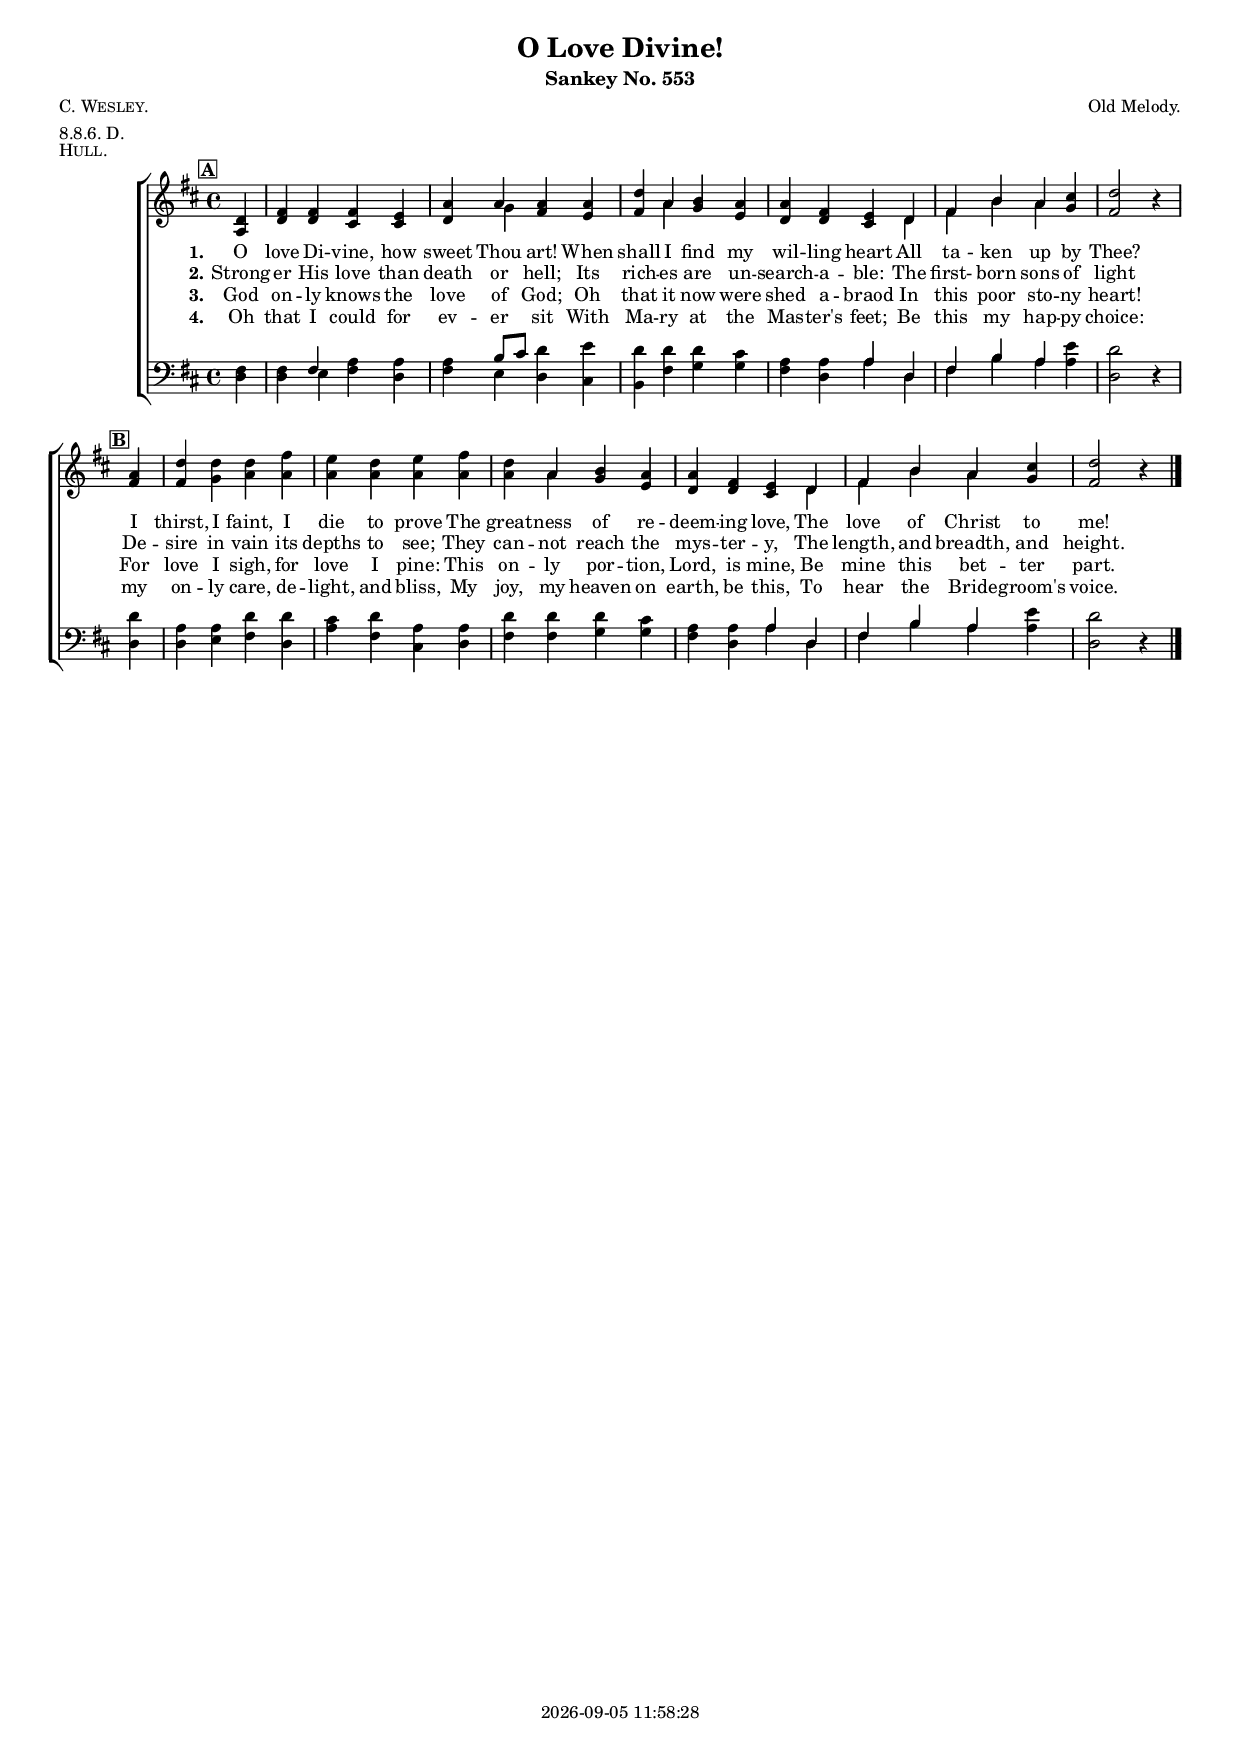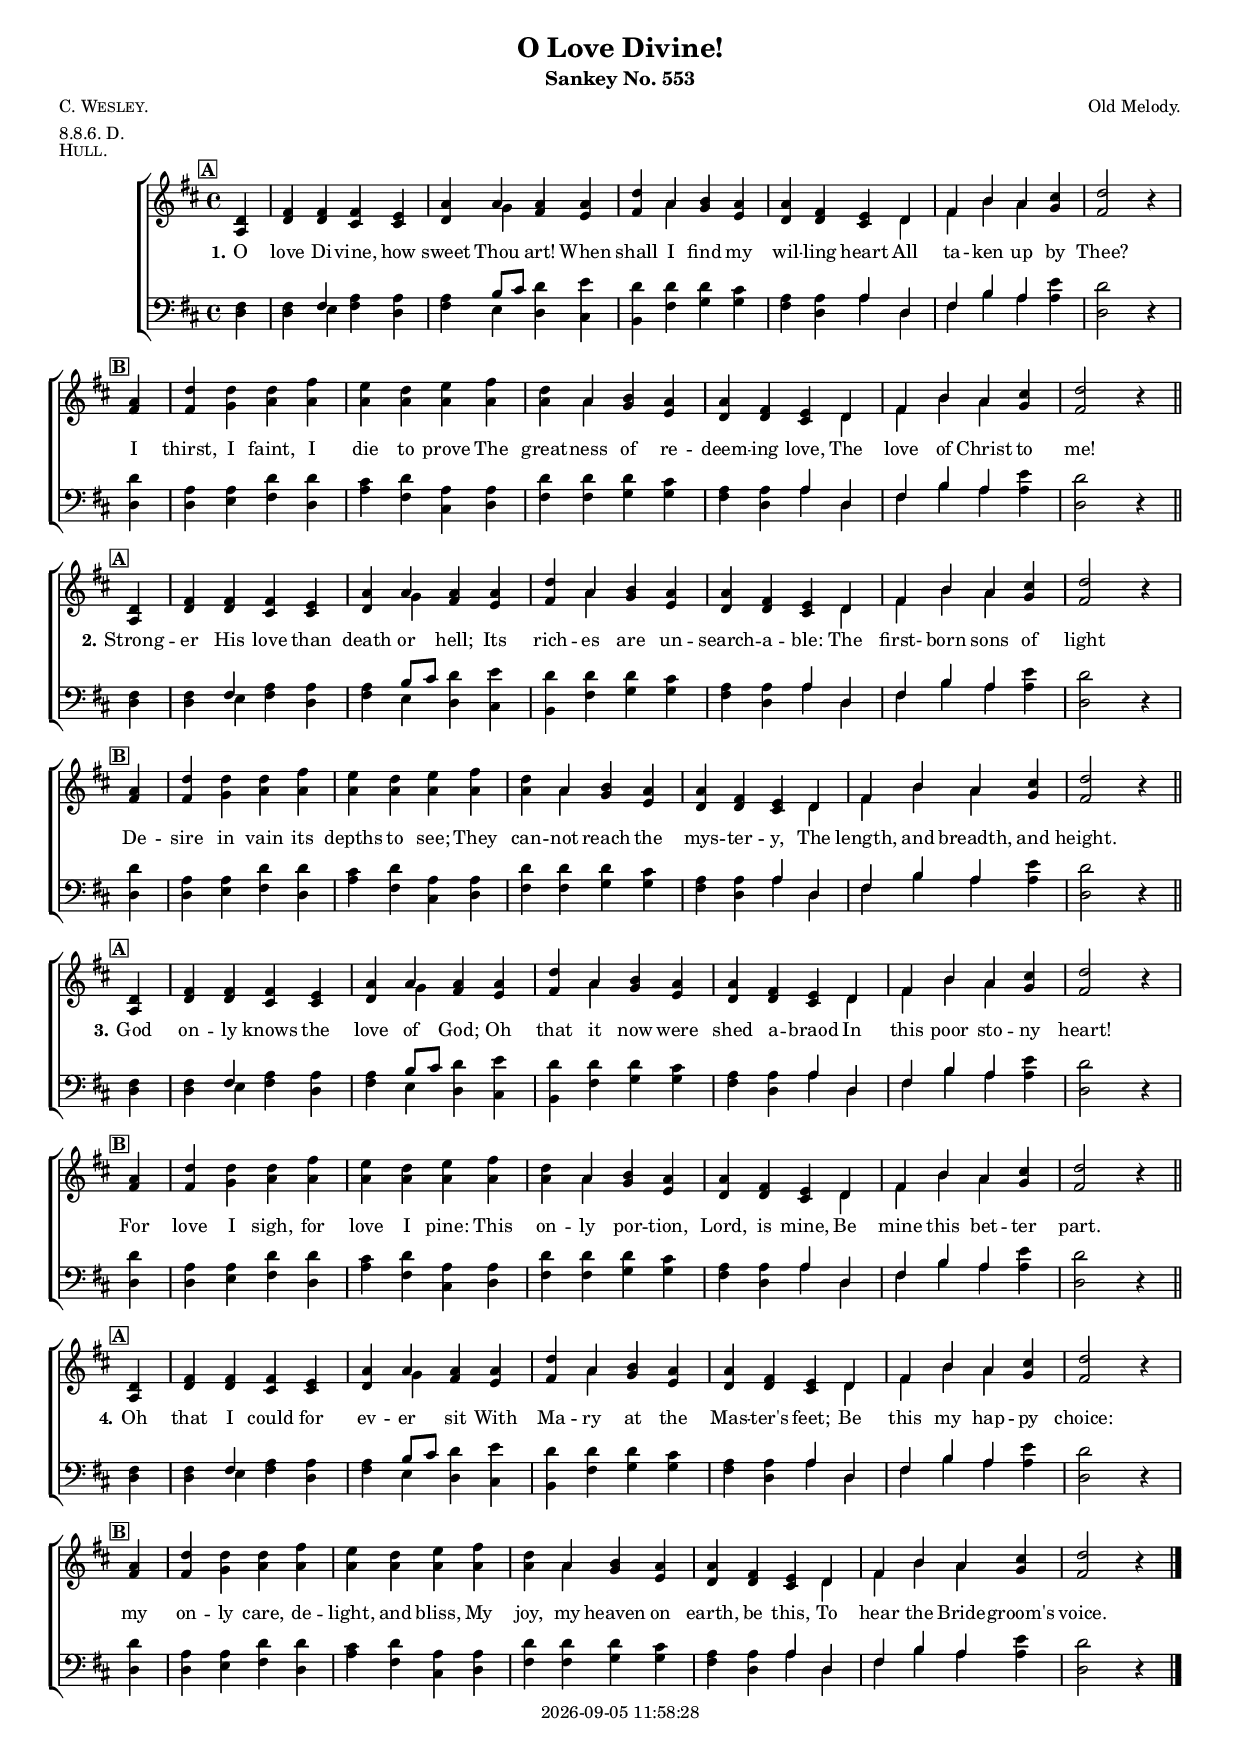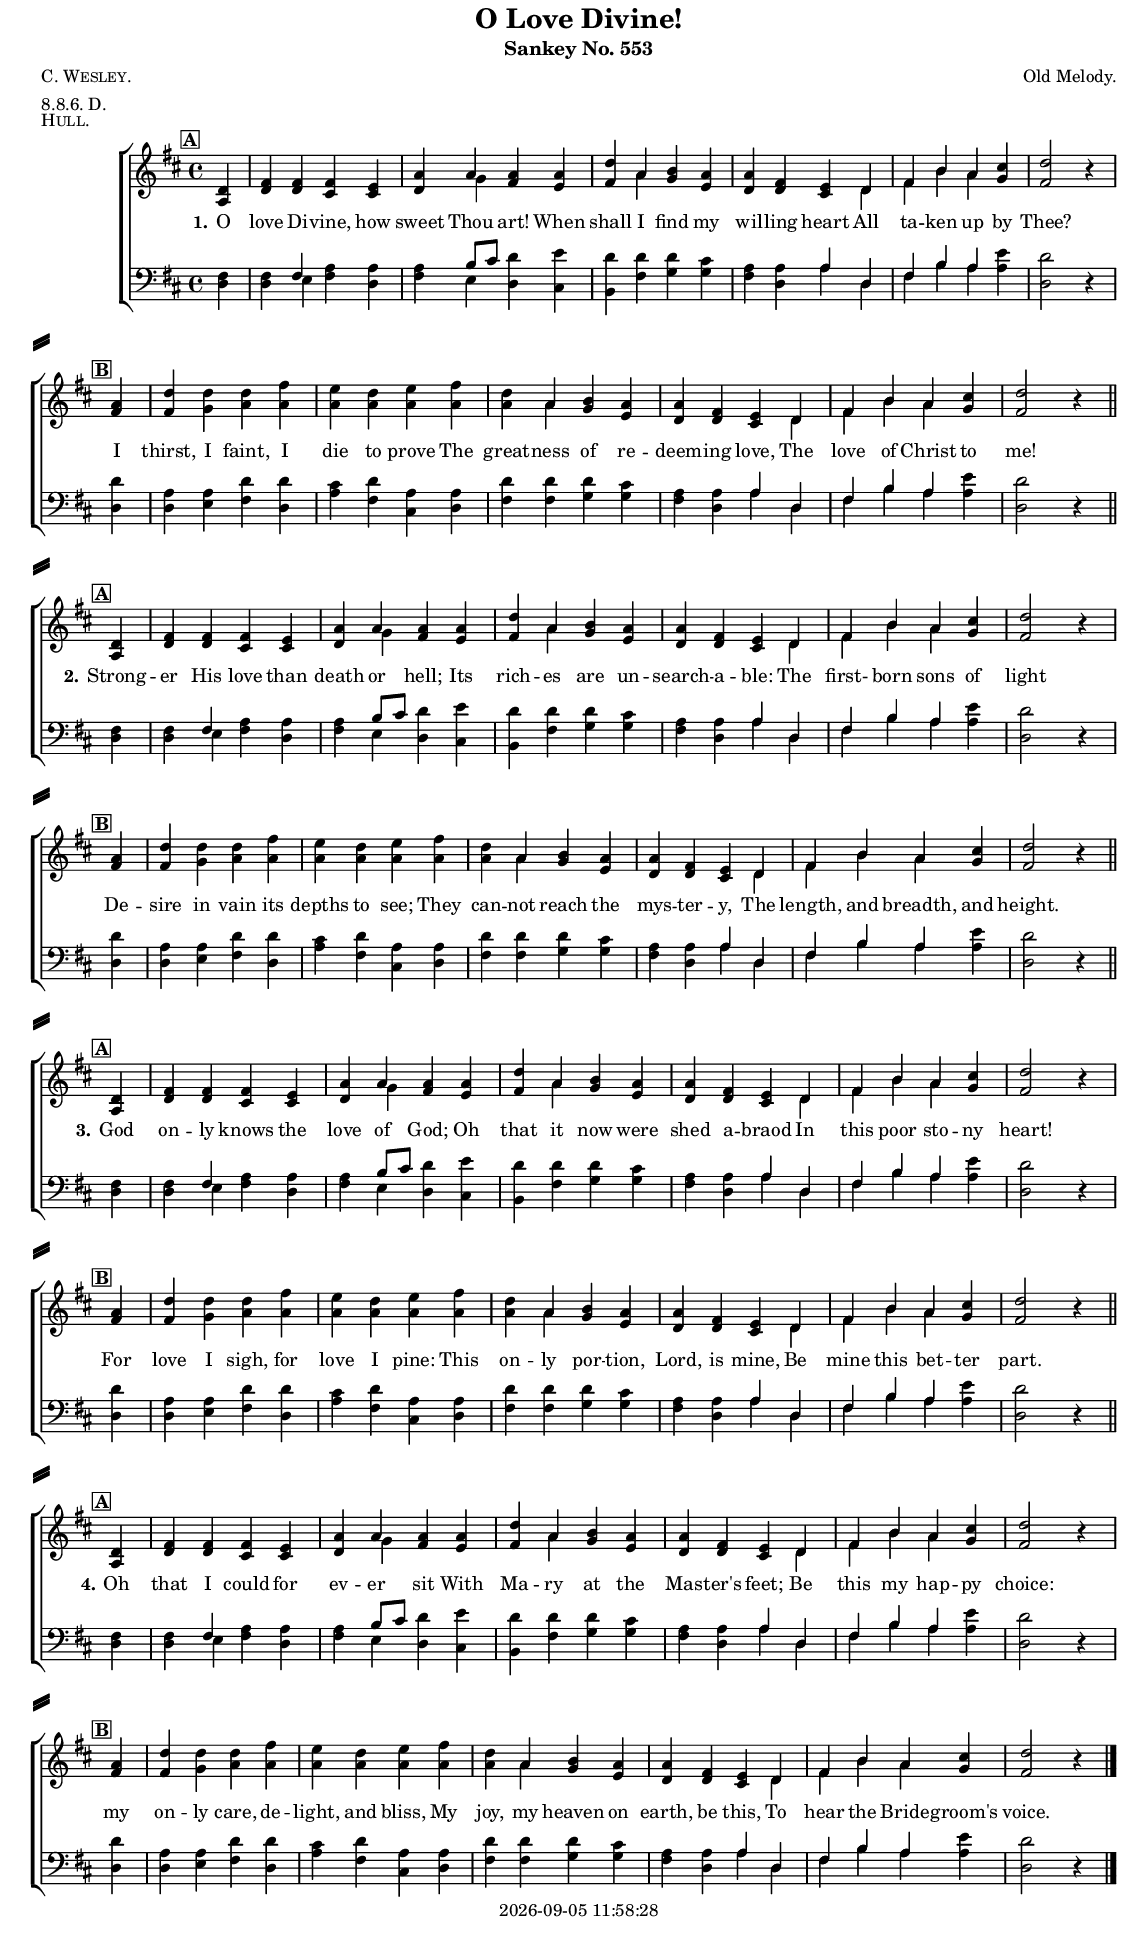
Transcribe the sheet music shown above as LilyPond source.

\version "2.22.1"

\include "articulate.ly"

today = #(strftime "%Y-%m-%d %H:%M:%S" (localtime (current-time)))

\header {
% centered at top
%  dedication  = "dedication"
  title       = "O Love Divine!"
  subtitle    = "Sankey No. 553"
%  subsubtitle = "Sankey 880 No. Y"
%  instrument  = "instrument"
  
% arrangement of following lines:
%
%  poet    composer
%  meter   arranger
%  piece       opus

  composer    = \markup "Old Melody."
%  arranger    = "arranger"
%  opus        = "opus"

  poet        = \markup\smallCaps "C. Wesley."
  meter       = \markup\smallCaps "8.8.6. D."
  piece       = \markup\smallCaps "Hull."

% centered at bottom
% tagline     = "tagline" % default lilypond version
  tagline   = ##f
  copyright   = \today
}

#(set-global-staff-size 15)

global = {
  \key d \major
  \time 4/4
  \partial 4
}

RehearsalTrack = {
% \set Score.currentBarNumber = #5
  \textMark \markup { \box \bold "A" } s4 s1*5 s2.
  \textMark \markup { \box \bold "B" } s4 s1*5 s2.
}

TempoTrack = {
  \set Score.tempoHideNote = ##t
  \tempo 4=120
}

nl = { \bar "||" \break }

soprano = \relative {
  \autoBeamOff
  d'4 | fis4 4 4 e | a4 4 4 4 | d a b a | a fis e d | fis b a cis | d2 r4 \bar "|" \break
  a4 | d d d fis | e d e fis | d a b a | a fis e d | fis b a cis | d2 r4
}

alto = \relative {
  \autoBeamOff
  a4 | d d cis cis | d g fis e | fis a g e | d d cis d | fis b a g | fis2 r4
  fis4 | fis g a a | a a a a | a a g e | d d cis d | fis b a g | fis2 r4
}

tenor = \relative {
  \autoBeamOff
  fis4 | 4 4 a a | a b8[cis] d4 e | d4 4 4 cis | a a a d, | fis b a e' | d2 r4
  d4 | a a d d | cis d a a | d d d cis | a a a d, | fis b a e' | d2 r4
}

bass = \relative {
  \autoBeamOff
  d4 | d e fis d | fis e d cis | b fis' g g | fis d a' d, | fis b a a | d,2 r4
  d4 | d e fis d | a' fis cis d | fis fis g g | fis d a' d, | fis b a a | d,2 r4
}

nom  = {   \set ignoreMelismata = ##t }
yesm = { \unset ignoreMelismata       }

chorus = \lyricmode {
}

chorusMen = \lyricmode {
}

verses = 4

wordsOne = \lyricmode {
  \set stanza = "1."
  O love Di -- vine, how sweet Thou art!
  When shall I find my wil -- ling heart
  All ta -- ken up by Thee?
  I thirst, I faint, I die to prove
  The great -- ness of re -- deem -- ing love,
  The love of Christ to me!
}
  
wordsTwo = \lyricmode {
  \set stanza = "2."
  Strong -- er His love than death or hell;
  Its rich -- es are un -- search -- a -- ble:
  The first- born sons of light
  De -- sire in vain its depths to see;
  They can -- not reach the mys -- ter -- y,
  The length, and breadth, and height.
}
  
wordsThree = \lyricmode {
  \set stanza = "3."
  God on -- ly knows the love of God;
  Oh that it now were shed a -- braod
  In this poor sto -- ny heart!
  For love I sigh, for love I pine:
  This on -- ly por -- tion, Lord, is mine,
  Be mine this bet -- ter part.
}
  
wordsFour = \lyricmode {
  \set stanza = "4."
  Oh that I could for ev -- er sit
  With Ma -- ry at the Mas -- ter's feet;
  Be this my hap -- py choice:
  my on -- ly care, de -- light, and bliss,
  My joy, my heaven on earth, be this,
  To hear the Bride -- groom's voice.
}
  
wordsMidi = \lyricmode {
  \set stanza = "1."
  "O " "love " Di "vine, " "how " "sweet " "Thou " "art! "
  "\nWhen " "shall " "I " "find " "my " wil "ling " "heart "
  "\nAll " ta "ken " "up " "by " "Thee? "
  "\nI " "thirst, " "I " "faint, " "I " "die " "to " "prove "
  "\nThe " great "ness " "of " re deem "ing " "love, "
  "\nThe " "love " "of " "Christ " "to " "me!\n"

  \set stanza = "2."
  "\nStrong" "er " "His " "love " "than " "death " "or " "hell; "
  "\nIts " rich "es " "are " un search a "ble: "
  "\nThe " first "born " "sons " "of " "light "
  "\nDe" "sire " "in " "vain " "its " "depths " "to " "see; "
  "\nThey " can "not " "reach " "the " mys ter "y, "
  "\nThe " "length, " "and " "breadth, " "and " "height.\n"

  \set stanza = "3."
  "\nGod " on "ly " "knows " "the " "love " "of " "God; "
  "\nOh " "that " "it " "now " "were " "shed " a "braod "
  "\nIn " "this " "poor " sto "ny " "heart! "
  "\nFor " "love " "I " "sigh, " "for " "love " "I " "pine: "
  "\nThis " on "ly " por "tion, " "Lord, " "is " "mine, "
  "\nBe " "mine " "this " bet "ter " "part.\n"

  \set stanza = "4."
  "\nOh " "that " "I " "could " "for " ev "er " "sit "
  "\nWith " Ma "ry " "at " "the " Mas "ter's " "feet; "
  "\nBe " "this " "my " hap "py " "choice: "
  "\nmy " on "ly " "care, " de "light, " "and " "bliss, "
  "\nMy " "joy, " "my " "heaven " "on " "earth, " "be " "this, "
  "\nTo " "hear " "the " Bride "groom's " "voice. "
}

wordsMidiMen = \lyricmode {
}

\book {
  \bookOutputSuffix "midi"
  \score {
%    \articulate
        \new ChoirStaff <<
                                % Soprano staff
          \new Staff = soprano
          <<
            \new Voice { \repeat unfold \verses \TempoTrack     }
            \new Voice { \global \repeat unfold \verses \soprano \bar "|." }
            \addlyrics \wordsMidi
          >>
                                % Alto staff
          \new Staff = alto
          <<
            \new Voice { \global \repeat unfold \verses { \alto \nl } \bar "|." }
          >>
                                % Tenor staff
          \new Staff = tenor
          <<
            \clef "treble_8"
            \new Voice { \global \repeat unfold \verses \tenor }
            \addlyrics \wordsMidiMen
          >>
                                % Bass staff
          \new Staff = bass
          <<
            \clef "bass"
            \new Voice { \global \repeat unfold \verses \bass }
          >>
        >>
    \midi {}
  }
}

\book {
  \bookOutputSuffix "repeat"
  \score {
        \new ChoirStaff <<
                                  % Joint soprano/alto staff
          \new Staff = women \with { printPartCombineTexts = ##f }
          <<
            \new Voice \RehearsalTrack
            \new Voice \TempoTrack
            \new NullVoice = "aligner" \soprano
            \new Voice \partCombine #'(2 . 88) { \global \soprano \bar "|." } { \global \alto }
            \new Lyrics \lyricsto "aligner" { \wordsOne \chorus }
            \new Lyrics \lyricsto "aligner"   \wordsTwo
            \new Lyrics \lyricsto "aligner"   \wordsThree
            \new Lyrics \lyricsto "aligner"   \wordsFour
          >>
                                  % Joint tenor/bass staff
          \new Staff = men \with { printPartCombineTexts = ##f }
          <<
            \clef "bass"
            \new Voice \partCombine #'(2 . 88) { \global \tenor } { \global \bass }
            \new NullVoice = alignerT { \tenor }
          >>
          \new Lyrics \with {alignAboveContext = men} \lyricsto alignerT \chorusMen
        >>
    \layout {
      indent = 1.5\cm
      \pointAndClickOff
      \context {
        \Staff \RemoveAllEmptyStaves
      }
    }
  }
}

singlescore = {
        \new ChoirStaff <<
                                  % Joint soprano/alto staff
          \new Staff = women \with { printPartCombineTexts = ##f }
          <<
            \new Voice { \repeat unfold \verses \RehearsalTrack }
            \new Voice { \repeat unfold \verses \TempoTrack }
            \new NullVoice = "aligner" { \repeat unfold \verses \soprano }
            \new Voice \partCombine #'(2 . 88) { \global \repeat unfold \verses \soprano \bar "|." }
                                    { \global \repeat unfold \verses { \alto \nl } \bar "|." }
            \new Lyrics \lyricsto "aligner" { \wordsOne   \chorus
                                              \wordsTwo   \chorus
                                              \wordsThree \chorus
                                              \wordsFour  \chorus
                                            }
          >>
                                  % Joint tenor/bass staff
          \new Staff = men \with { printPartCombineTexts = ##f }
          <<
            \clef "bass"
            \new Voice \partCombine #'(2 . 88) { \global \repeat unfold \verses \tenor }
                                    { \global \repeat unfold \verses \bass }
            \new NullVoice = alignerT { \repeat unfold \verses \tenor }
          >>
          \new Lyrics \with {alignAboveContext = men} \lyricsto alignerT { \repeat unfold \verses \chorusMen }
        >>
}

\book {
  \bookOutputSuffix "single"
  \score {
    \singlescore
    \layout {
      indent = 1.5\cm
      \pointAndClickOff
      \context {
        \Staff \RemoveAllEmptyStaves
      }
    }
  }
}

\book {
  \bookOutputSuffix "singlepage"
  \paper {
    top-margin = 0
    left-margin = 7
    right-margin = 1
    paper-width = 190\mm
    page-breaking = #ly:one-page-breaking
    system-system-spacing.basic-distance = #15
    system-separator-markup = \slashSeparator
  }
  \score {
    \singlescore
    \layout {
      indent = 1.5\cm
      \pointAndClickOff
      \context {
        \Staff \RemoveAllEmptyStaves
      }
    }
  }
}
